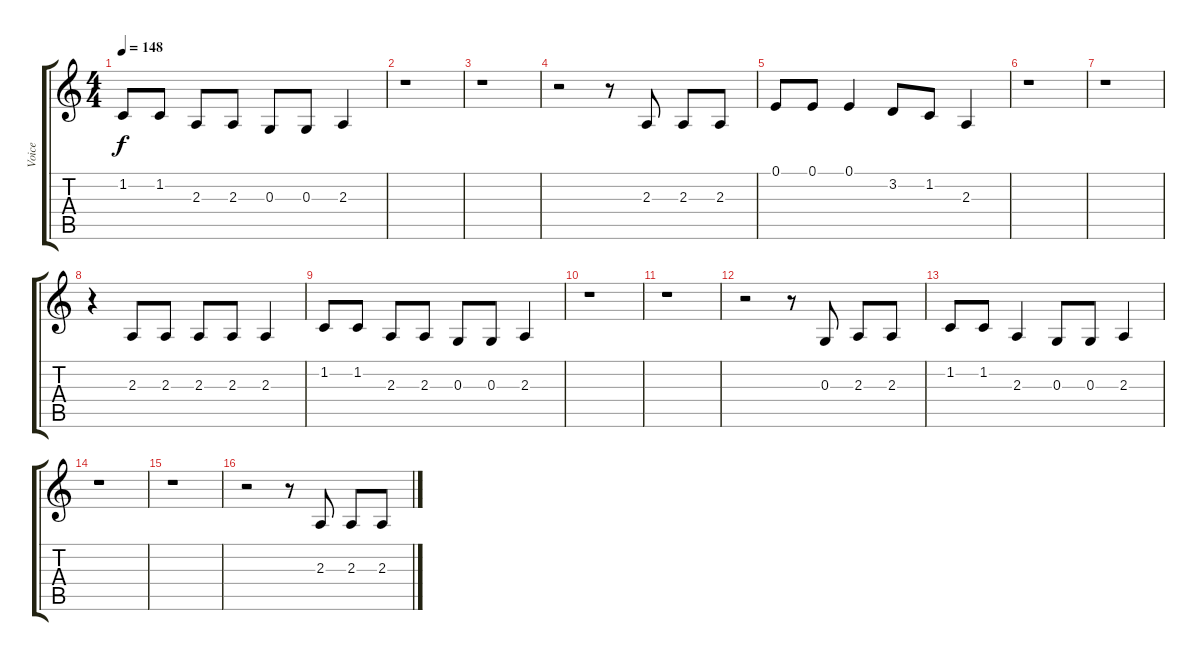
\track ("Voice" "Voice") {instrument lead6voice}
\staff {score tabs}
\tuning (E4 B3 G3 D3 A2 E2) {hide}
\ts (4 4)
\tempo 148
\clef g2
\ks c
1.2.8{dy f} 1.2.8 2.3.8 2.3.8 0.3.8 0.3.8 2.3.4 |
r.1 |
r.1 |
r.2 r.8 2.3.8 2.3.8 2.3.8 |
0.1.8 0.1.8 0.1.4 3.2.8 1.2.8 2.3.4 |
r.1 |
r.1 |
r.4 2.3.8 2.3.8 2.3.8 2.3.8 2.3.4 |
1.2.8 1.2.8 2.3.8 2.3.8 0.3.8 0.3.8 2.3.4 |
r.1 |
r.1 |
r.2 r.8 0.3.8 2.3.8 2.3.8 |
1.2.8 1.2.8 2.3.4 0.3.8 0.3.8 2.3.4 |
r.1 |
r.1 |
r.2 r.8 2.3.8 2.3.8 2.3.8
